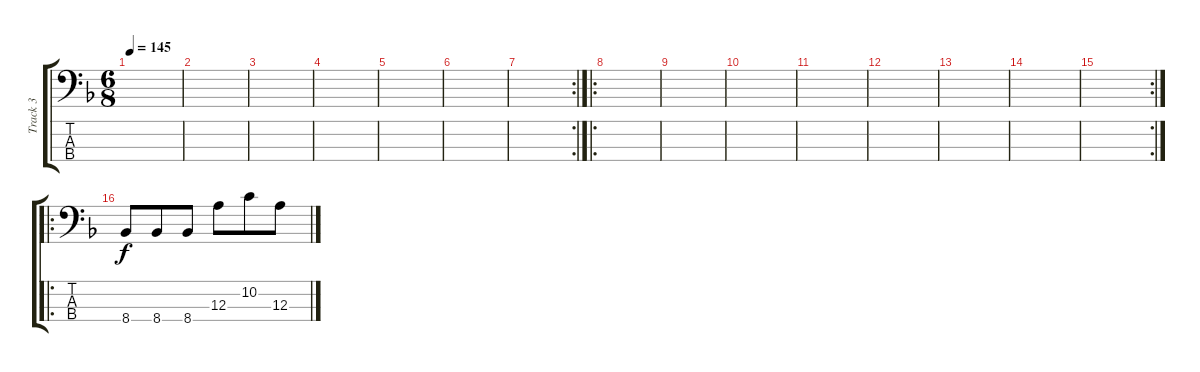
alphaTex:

\track ("Track 3" "Track 3") {instrument electricbassfinger}
\staff {score tabs}
\tuning (G2 D2 A1 D1) {hide}
\ts (6 8)
\tempo 145
\clef f4
\ks dminor
|
|
|
|
|
|
\rc 2
|
\ro
|
|
|
|
|
|
|
\rc 2
|
\ro
8.4.8 8.4.8 8.4.8 12.3.8 10.2.8 12.3.8
